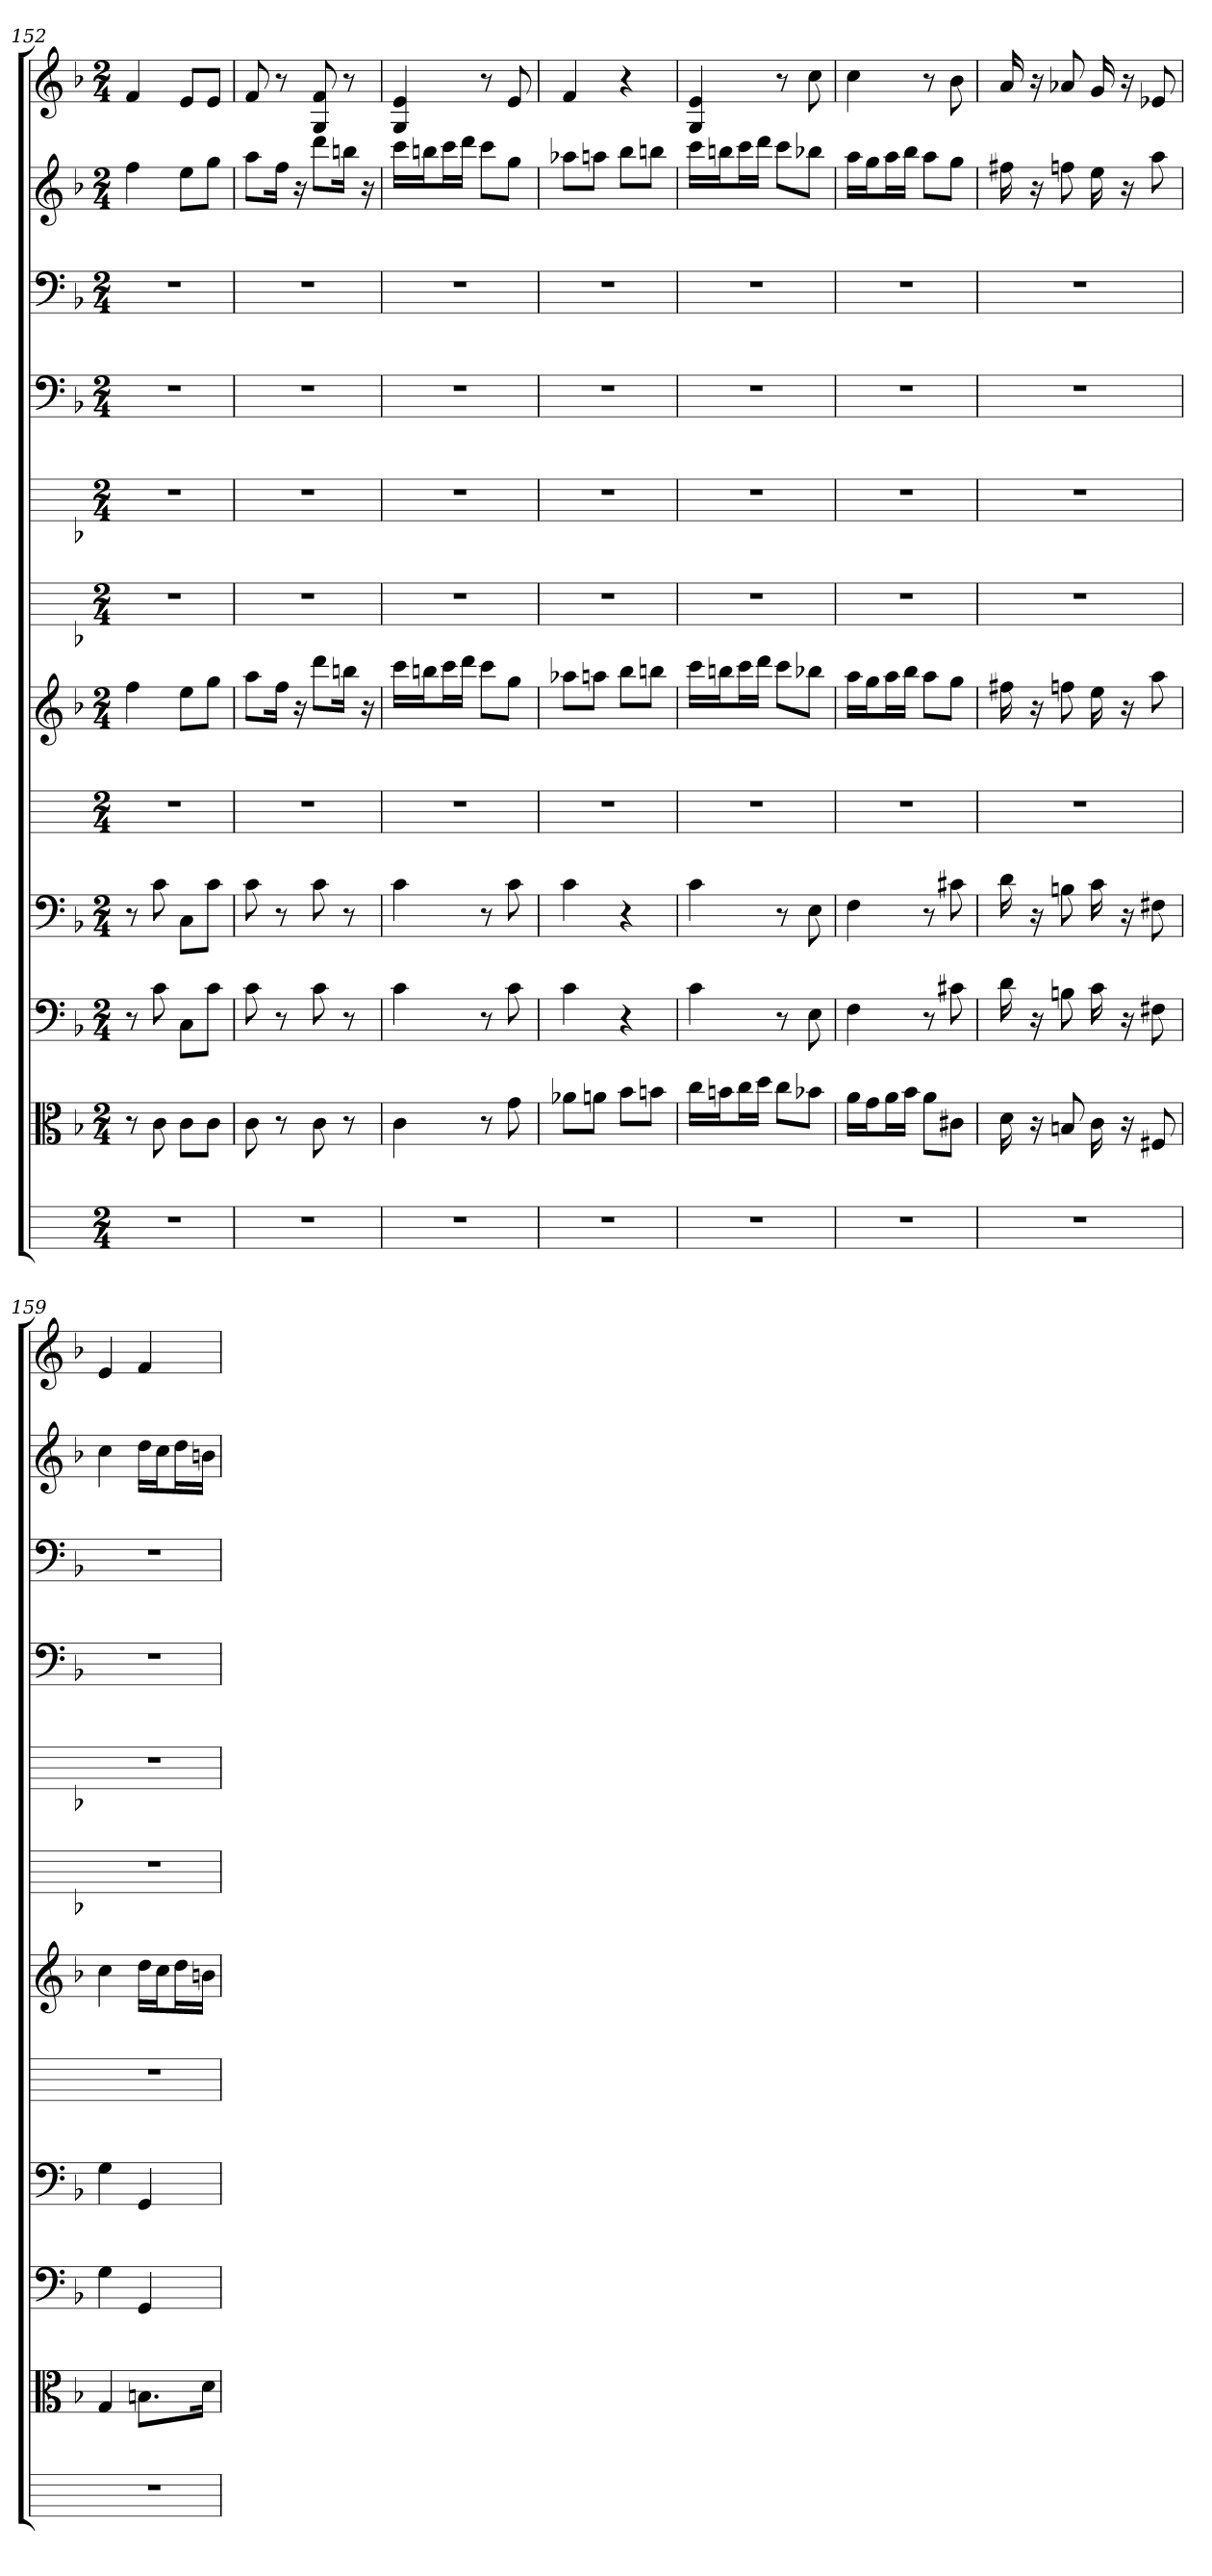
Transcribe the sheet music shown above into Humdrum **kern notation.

**kern	**kern	**kern	**kern	**kern	**kern	**kern	**kern	**kern	**kern	**kern	**kern
*part12	*part11	*part10	*part9	*part8	*part7	*part6	*part5	*part4	*part3	*part2	*part1
*staff12	*staff11	*staff10	*staff9	*staff8	*staff7	*staff6	*staff5	*staff4	*staff3	*staff2	*staff1
*	*clefC3	*clefF4	*clefF4	*	*	*	*	*clefF4	*clefF4	*	*
*k[]	*k[b-]	*k[b-]	*k[b-]	*k[]	*k[b-]	*k[b-]	*k[b-]	*k[b-]	*k[b-]	*k[b-]	*k[b-]
*M2/4	*M2/4	*M2/4	*M2/4	*M2/4	*M2/4	*M2/4	*M2/4	*M2/4	*M2/4	*M2/4	*M2/4
=152	=152	=152	=152	=152	=152	=152	=152	=152	=152	=152	=152
2r	8r	8r	8r	2r	4ff	2r	2r	2r	2r	4ff	4f
.	8c	8c	8c	.	.	.	.	.	.	.	.
.	8c\L	8C\L	8C\L	.	8eeL	.	.	.	.	8eeL	8eL
.	8c\J	8c\J	8c\J	.	8ggJ	.	.	.	.	8ggJ	8eJ
=153	=153	=153	=153	=153	=153	=153	=153	=153	=153	=153	=153
2r	8c	8c	8c	2r	8aaL	2r	2r	2r	2r	8aaL	8f
.	8r	8r	8r	.	16ffJk	.	.	.	.	16ffJk	8r
.	.	.	.	.	16r	.	.	.	.	16r	.
.	8c	8c	8c	.	8dddL	.	.	.	.	8dddL	8G 8f
.	8r	8r	8r	.	16bbnJk	.	.	.	.	16bbnJk	8r
.	.	.	.	.	16r	.	.	.	.	16r	.
=154	=154	=154	=154	=154	=154	=154	=154	=154	=154	=154	=154
2r	4c	4c	4c	2r	16cccLL	2r	2r	2r	2r	16cccLL	4G 4e
.	.	.	.	.	16bbnJ	.	.	.	.	16bbnJ	.
.	.	.	.	.	16cccL	.	.	.	.	16cccL	.
.	.	.	.	.	16dddJJ	.	.	.	.	16dddJJ	.
.	8r	8r	8r	.	8cccL	.	.	.	.	8cccL	8r
.	8g	8c	8c	.	8ggJ	.	.	.	.	8ggJ	8e
=155	=155	=155	=155	=155	=155	=155	=155	=155	=155	=155	=155
2r	8a-X\L	4c	4c	2r	8aa-XL	2r	2r	2r	2r	8aa-XL	4f
.	8an\J	.	.	.	8aanJ	.	.	.	.	8aanJ	.
.	8b-\L	4r	4r	.	8bb-L	.	.	.	.	8bb-L	4r
.	8bn\J	.	.	.	8bbnJ	.	.	.	.	8bbnJ	.
=156	=156	=156	=156	=156	=156	=156	=156	=156	=156	=156	=156
2r	16cc\LL	4c	4c	2r	16cccLL	2r	2r	2r	2r	16cccLL	4G 4e
.	16bn\J	.	.	.	16bbnJ	.	.	.	.	16bbnJ	.
.	16cc\L	.	.	.	16cccL	.	.	.	.	16cccL	.
.	16dd\JJ	.	.	.	16dddJJ	.	.	.	.	16dddJJ	.
.	8cc\L	8r	8r	.	8cccL	.	.	.	.	8cccL	8r
.	8b-X\J	8E	8E	.	8bb-XJ	.	.	.	.	8bb-XJ	8cc
=157	=157	=157	=157	=157	=157	=157	=157	=157	=157	=157	=157
2r	16a\LL	4F	4F	2r	16aaLL	2r	2r	2r	2r	16aaLL	4cc
.	16g\J	.	.	.	16ggJ	.	.	.	.	16ggJ	.
.	16a\L	.	.	.	16aaL	.	.	.	.	16aaL	.
.	16b-\JJ	.	.	.	16bb-JJ	.	.	.	.	16bb-JJ	.
.	8a\L	8r	8r	.	8aaL	.	.	.	.	8aaL	8r
.	8c#X\J	8c#X	8c#X	.	8ggJ	.	.	.	.	8ggJ	8b-
=158	=158	=158	=158	=158	=158	=158	=158	=158	=158	=158	=158
2r	16d	16d	16d	2r	16ff#X	2r	2r	2r	2r	16ff#X	16a
.	16r	16r	16r	.	16r	.	.	.	.	16r	16r
.	8Bn	8Bn	8Bn	.	8ffn	.	.	.	.	8ffn	8a-X
.	16c	16c	16c	.	16ee	.	.	.	.	16ee	16g
.	16r	16r	16r	.	16r	.	.	.	.	16r	16r
.	8F#X	8F#X	8F#X	.	8aa	.	.	.	.	8aa	8e-X
=159	=159	=159	=159	=159	=159	=159	=159	=159	=159	=159	=159
2r	4G	4G	4G	2r	4cc	2r	2r	2r	2r	4cc	4e
.	8.Bn\L	4GG	4GG	.	16ddLL	.	.	.	.	16ddLL	4f
.	.	.	.	.	16ccJ	.	.	.	.	16ccJ	.
.	.	.	.	.	16ddL	.	.	.	.	16ddL	.
.	16d\Jk	.	.	.	16bnJJ	.	.	.	.	16bnJJ	.
=	=	=	=	=	=	=	=	=	=	=	=
*-	*-	*-	*-	*-	*-	*-	*-	*-	*-	*-	*-
